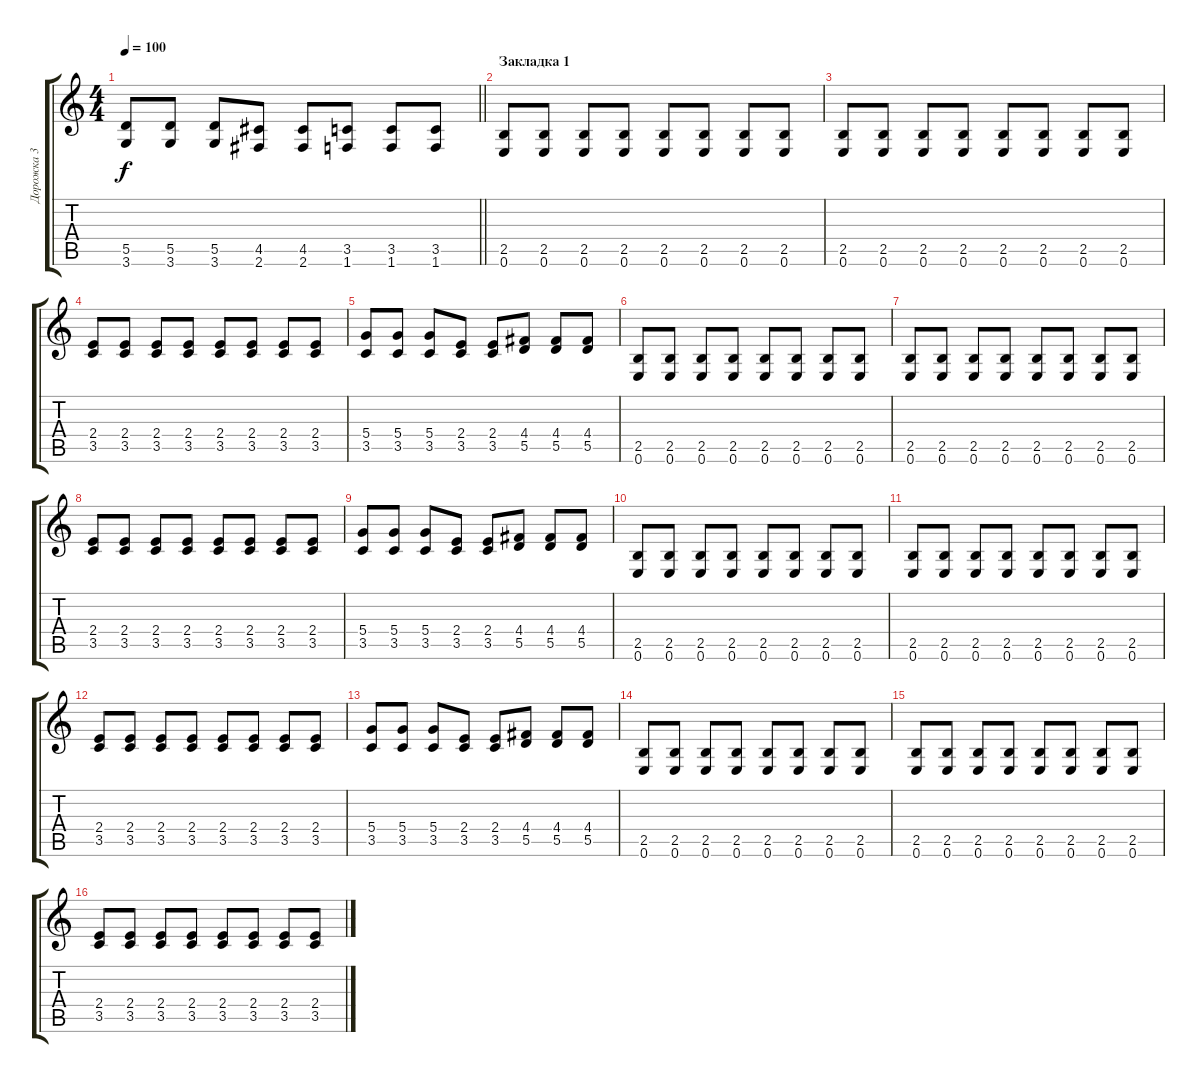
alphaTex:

\track ("Дорожка 3" "Дорожка 3") {instrument distortionguitar}
\staff {score tabs}
\tuning (E4 B3 G3 D3 A2 E2) {hide}
\ts (4 4)
\tempo 100
\clef g2
\barLineRight lightlight
\ks c
(5.5 3.6).8{dy f} (5.5 3.6).8 (5.5 3.6).8 (4.5 2.6).8 (4.5 2.6).8 (3.5 1.6).8 (3.5 1.6).8 (3.5 1.6).8 |
\section ("" "Закладка 1")
(2.5 0.6).8 (2.5 0.6).8 (2.5 0.6).8 (2.5 0.6).8 (2.5 0.6).8 (2.5 0.6).8 (2.5 0.6).8 (2.5 0.6).8 |
(2.5 0.6).8 (2.5 0.6).8 (2.5 0.6).8 (2.5 0.6).8 (2.5 0.6).8 (2.5 0.6).8 (2.5 0.6).8 (2.5 0.6).8 |
(2.4 3.5).8 (2.4 3.5).8 (2.4 3.5).8 (2.4 3.5).8 (2.4 3.5).8 (2.4 3.5).8 (2.4 3.5).8 (2.4 3.5).8 |
(5.4 3.5).8 (5.4 3.5).8 (5.4 3.5).8 (2.4 3.5).8 (2.4 3.5).8 (4.4 5.5).8 (4.4 5.5).8 (4.4 5.5).8 |
(2.5 0.6).8 (2.5 0.6).8 (2.5 0.6).8 (2.5 0.6).8 (2.5 0.6).8 (2.5 0.6).8 (2.5 0.6).8 (2.5 0.6).8 |
(2.5 0.6).8 (2.5 0.6).8 (2.5 0.6).8 (2.5 0.6).8 (2.5 0.6).8 (2.5 0.6).8 (2.5 0.6).8 (2.5 0.6).8 |
(2.4 3.5).8 (2.4 3.5).8 (2.4 3.5).8 (2.4 3.5).8 (2.4 3.5).8 (2.4 3.5).8 (2.4 3.5).8 (2.4 3.5).8 |
(5.4 3.5).8 (5.4 3.5).8 (5.4 3.5).8 (2.4 3.5).8 (2.4 3.5).8 (4.4 5.5).8 (4.4 5.5).8 (4.4 5.5).8 |
(2.5 0.6).8 (2.5 0.6).8 (2.5 0.6).8 (2.5 0.6).8 (2.5 0.6).8 (2.5 0.6).8 (2.5 0.6).8 (2.5 0.6).8 |
(2.5 0.6).8 (2.5 0.6).8 (2.5 0.6).8 (2.5 0.6).8 (2.5 0.6).8 (2.5 0.6).8 (2.5 0.6).8 (2.5 0.6).8 |
(2.4 3.5).8 (2.4 3.5).8 (2.4 3.5).8 (2.4 3.5).8 (2.4 3.5).8 (2.4 3.5).8 (2.4 3.5).8 (2.4 3.5).8 |
(5.4 3.5).8 (5.4 3.5).8 (5.4 3.5).8 (2.4 3.5).8 (2.4 3.5).8 (4.4 5.5).8 (4.4 5.5).8 (4.4 5.5).8 |
(2.5 0.6).8 (2.5 0.6).8 (2.5 0.6).8 (2.5 0.6).8 (2.5 0.6).8 (2.5 0.6).8 (2.5 0.6).8 (2.5 0.6).8 |
(2.5 0.6).8 (2.5 0.6).8 (2.5 0.6).8 (2.5 0.6).8 (2.5 0.6).8 (2.5 0.6).8 (2.5 0.6).8 (2.5 0.6).8 |
(2.4 3.5).8 (2.4 3.5).8 (2.4 3.5).8 (2.4 3.5).8 (2.4 3.5).8 (2.4 3.5).8 (2.4 3.5).8 (2.4 3.5).8
